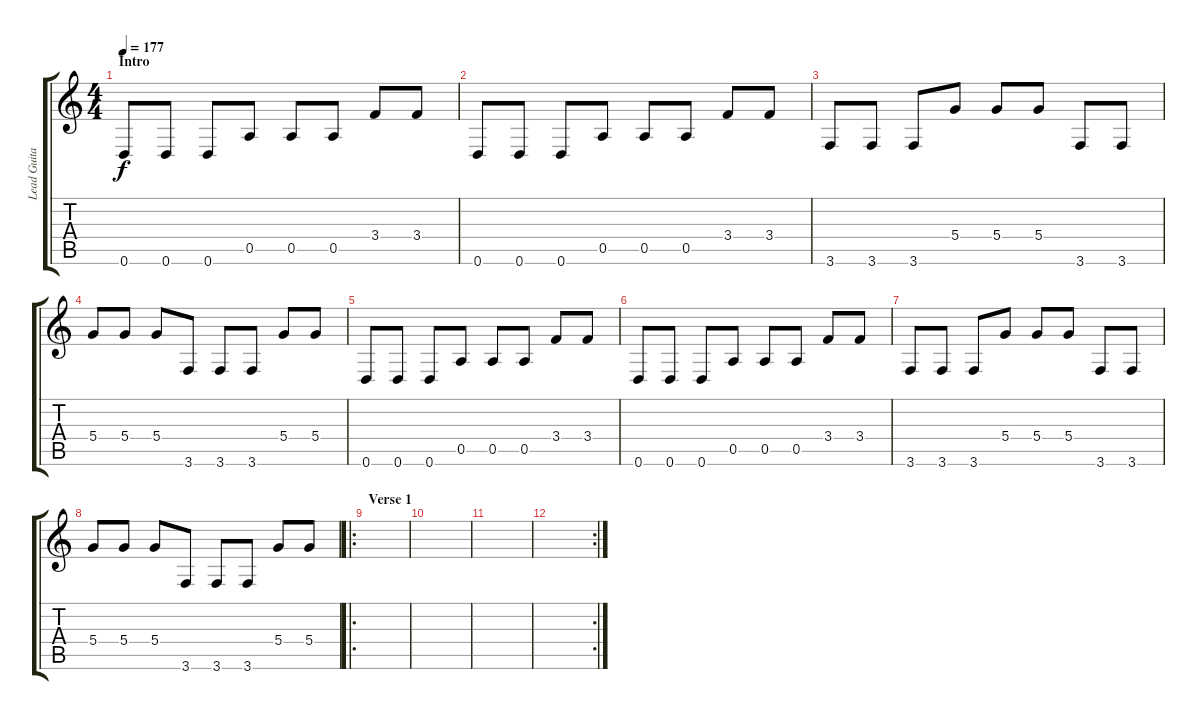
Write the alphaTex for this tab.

\track ("Lead Guitar 2" "Lead Guita") {instrument distortionguitar}
\staff {score tabs}
\tuning (E4 B3 G3 D3 A2 D2) {hide}
\ts (4 4)
\section ("" "Intro")
\tempo 177
\clef g2
\ks c
0.6.8{dy f instrument distortionguitar} 0.6.8 0.6.8 0.5.8 0.5.8 0.5.8 3.4.8 3.4.8 |
0.6.8 0.6.8 0.6.8 0.5.8 0.5.8 0.5.8 3.4.8 3.4.8 |
3.6.8 3.6.8 3.6.8 5.4.8 5.4.8 5.4.8 3.6.8 3.6.8 |
5.4.8 5.4.8 5.4.8 3.6.8 3.6.8 3.6.8 5.4.8 5.4.8 |
0.6.8 0.6.8 0.6.8 0.5.8 0.5.8 0.5.8 3.4.8 3.4.8 |
0.6.8 0.6.8 0.6.8 0.5.8 0.5.8 0.5.8 3.4.8 3.4.8 |
3.6.8 3.6.8 3.6.8 5.4.8 5.4.8 5.4.8 3.6.8 3.6.8 |
5.4.8 5.4.8 5.4.8 3.6.8 3.6.8 3.6.8 5.4.8 5.4.8 |
\ro
\section ("" "Verse 1")
|
|
|
\rc 2
